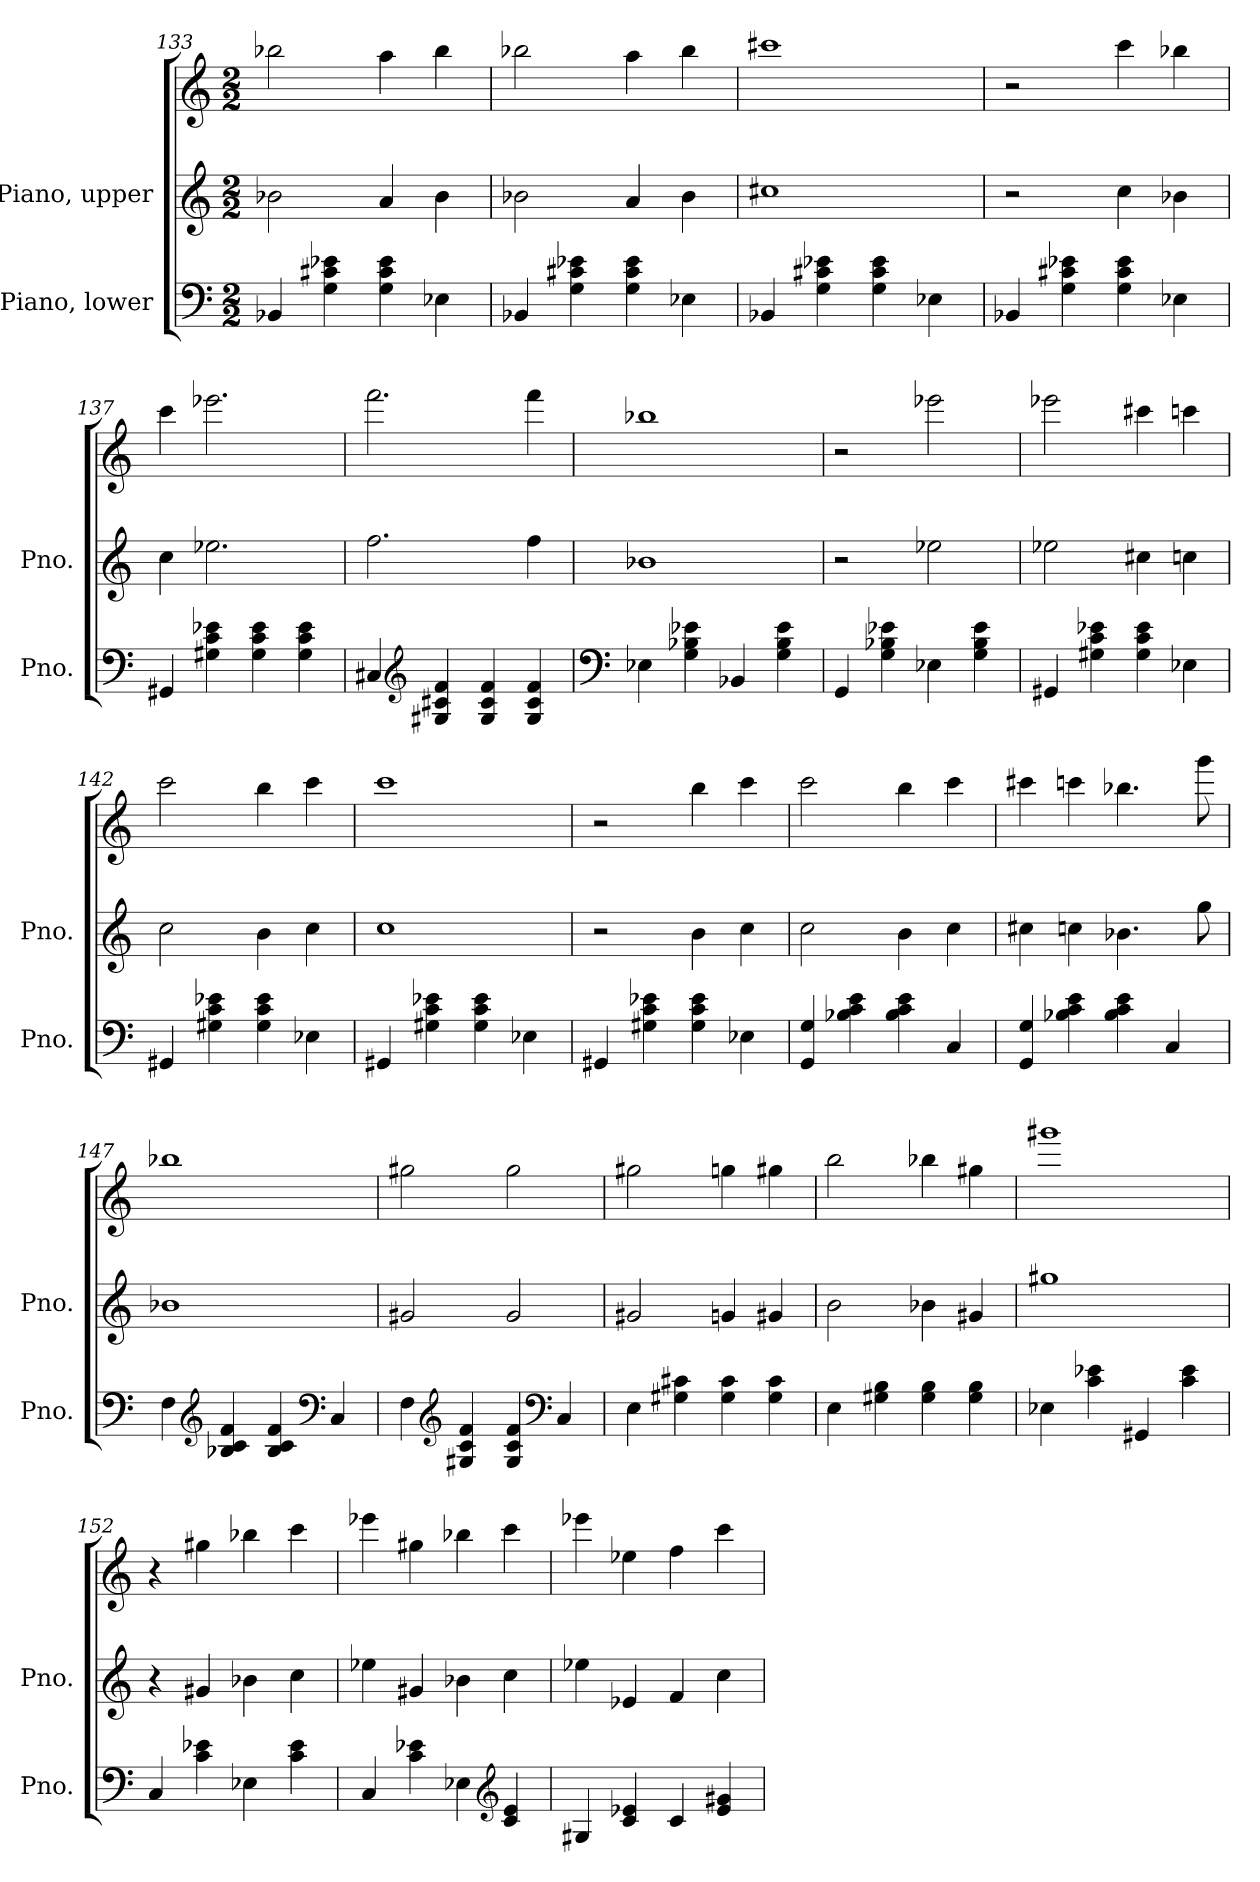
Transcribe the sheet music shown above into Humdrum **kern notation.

**kern	**kern	**kern
*part2	*part1	*part1
*staff3	*staff2	*staff1
*I"Piano, lower	*I"Piano, upper	*
*I'Pno.	*I'Pno.	*
*clefF4	*clefG2	*clefG2
*k[]	*k[]	*k[]
*M2/2	*M2/2	*M2/2
=133	=133	=133
4BB-X/	2b-X\	2bb-X\
4G\ 4c#X\ 4e-X\	.	.
4G\ 4c#\ 4e-\	4a/	4aa\
4E-X\	4b-\	4bb-\
!!LO:LB:g=z
=134	=134	=134
4BB-X/	2b-X\	2bb-X\
4G\ 4c#X\ 4e-X\	.	.
4G\ 4c#\ 4e-\	4a/	4aa\
4E-X\	4b-\	4bb-\
=135	=135	=135
4BB-X/	1cc#X	1ccc#X
4G\ 4c#X\ 4e-X\	.	.
4G\ 4c#\ 4e-\	.	.
4E-X\	.	.
=136	=136	=136
4BB-X/	2r	2r
4G\ 4c#X\ 4e-X\	.	.
4G\ 4c#\ 4e-\	4cc\	4ccc\
4E-X\	4b-X\	4bb-X\
=137	=137	=137
4GG#X/	4cc\	4ccc\
4G#X\ 4c\ 4e-X\	2.ee-X\	2.eee-X\
4G#\ 4c\ 4e-\	.	.
4G#\ 4c\ 4e-\	.	.
=138	=138	=138
4C#X/	2.ff\	2.fff\
*clefG2	*	*
4G#X/ 4c#X/ 4f/	.	.
4G#/ 4c#/ 4f/	.	.
4G#/ 4c#/ 4f/	4ff\	4fff\
!!LO:LB:g=z
=139	=139	=139
*clefF4	*	*
4E-X\	1b-X	1bb-X
4G\ 4B-X\ 4e-X\	.	.
4BB-X/	.	.
4G\ 4B-\ 4e-\	.	.
=140	=140	=140
4GG/	2r	2r
4G\ 4B-X\ 4e-X\	.	.
4E-X\	2ee-X\	2eee-X\
4G\ 4B-\ 4e-\	.	.
=141	=141	=141
4GG#X/	2ee-X\	2eee-X\
4G#X\ 4c\ 4e-X\	.	.
4G#\ 4c\ 4e-\	4cc#X\	4ccc#X\
4E-X\	4ccn\	4cccn\
=142	=142	=142
4GG#X/	2cc\	2ccc\
4G#X\ 4c\ 4e-X\	.	.
4G#\ 4c\ 4e-\	4b\	4bb\
4E-X\	4cc\	4ccc\
=143	=143	=143
4GG#X/	1cc	1ccc
4G#X\ 4c\ 4e-X\	.	.
4G#\ 4c\ 4e-\	.	.
4E-X\	.	.
=144	=144	=144
4GG#X/	2r	2r
4G#X\ 4c\ 4e-X\	.	.
4G#\ 4c\ 4e-\	4b\	4bb\
4E-X\	4cc\	4ccc\
!!LO:LB:g=z
=145	=145	=145
4GG/ 4G/	2cc\	2ccc\
4B-X\ 4c\ 4e\	.	.
4B-\ 4c\ 4e\	4b\	4bb\
4C/	4cc\	4ccc\
=146	=146	=146
4GG/ 4G/	4cc#X\	4ccc#X\
4B-X\ 4c\ 4e\	4ccn\	4cccn\
4B-\ 4c\ 4e\	4.b-X\	4.bb-X\
4C/	.	.
.	8gg\	8ggg\
=147	=147	=147
4F\	1b-X	1bb-X
*clefG2	*	*
4B-X/ 4c/ 4f/	.	.
4B-/ 4c/ 4f/	.	.
*clefF4	*	*
4C/	.	.
=148	=148	=148
4F\	2g#X/	2gg#X\
*clefG2	*	*
4G#X/ 4c/ 4f/	.	.
4G#/ 4c/ 4f/	2g#/	2gg#\
*clefF4	*	*
4C/	.	.
!!LO:PB:g=z
=149	=149	=149
4E\	2g#X/	2gg#X\
4G#X\ 4c#X\	.	.
4G#\ 4c#\	4gn/	4ggn\
4G#\ 4c#\	4g#X/	4gg#X\
=150	=150	=150
4E\	2b\	2bb\
4G#X\ 4B\	.	.
4G#\ 4B\	4b-X\	4bb-X\
4G#\ 4B\	4g#X/	4gg#X\
=151	=151	=151
4E-X\	1gg#X	1ggg#X
4c\ 4e-X\	.	.
4GG#X/	.	.
4c\ 4e-\	.	.
=152	=152	=152
4C/	4r	4r
4c\ 4e-X\	4g#X/	4gg#X\
4E-X\	4b-X\	4bb-X\
4c\ 4e-\	4cc\	4ccc\
=153	=153	=153
4C/	4ee-X\	4eee-X\
4c\ 4e-X\	4g#X/	4gg#X\
4E-X\	4b-X\	4bb-X\
*clefG2	*	*
4c/ 4e-/	4cc\	4ccc\
!!LO:LB:g=z
=154	=154	=154
4G#X/	4ee-X\	4eee-X\
4c/ 4e-X/	4e-X/	4ee-X\
4c/	4f/	4ff\
4e-/ 4g#X/	4cc\	4ccc\
=	=	=
*-	*-	*-
